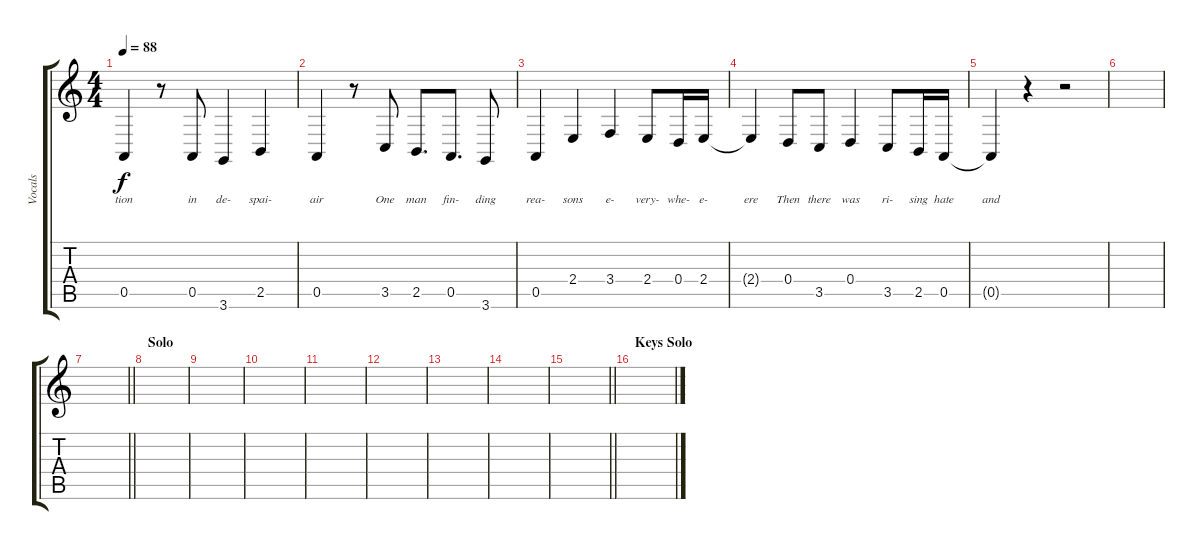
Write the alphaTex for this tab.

\track ("Vocals" "Vocals") {instrument tenorsax}
\staff {score tabs}
\tuning (E4 B3 G3 D3 A2 E2) {hide}
\ts (4 4)
\tempo 88
\clef g2
\ks aminor
0.5{t}.4{lyrics (0 "tion") lyrics (1 "") lyrics (2 "") lyrics (3 "") lyrics (4 "") dy f} r.8 0.5.8{lyrics (0 "in") lyrics (1 "") lyrics (2 "") lyrics (3 "") lyrics (4 "")} 3.6.4{lyrics (0 "de-") lyrics (1 "") lyrics (2 "") lyrics (3 "") lyrics (4 "")} 2.5.4{lyrics (0 "spai-") lyrics (1 "") lyrics (2 "") lyrics (3 "") lyrics (4 "")} |
0.5.4{lyrics (0 "air") lyrics (1 "") lyrics (2 "") lyrics (3 "") lyrics (4 "")} r.8 3.5.8{lyrics (0 "One") lyrics (1 "") lyrics (2 "") lyrics (3 "") lyrics (4 "")} 2.5.8{d lyrics (0 "man") lyrics (1 "") lyrics (2 "") lyrics (3 "") lyrics (4 "")} 0.5.8{d lyrics (0 "fin-") lyrics (1 "") lyrics (2 "") lyrics (3 "") lyrics (4 "")} 3.6.8{lyrics (0 "ding") lyrics (1 "") lyrics (2 "") lyrics (3 "") lyrics (4 "")} |
0.5.4{lyrics (0 "rea-") lyrics (1 "") lyrics (2 "") lyrics (3 "") lyrics (4 "")} 2.4.4{lyrics (0 "sons") lyrics (1 "") lyrics (2 "") lyrics (3 "") lyrics (4 "") beam merge} 3.4.4{lyrics (0 "e-") lyrics (1 "") lyrics (2 "") lyrics (3 "") lyrics (4 "") beam merge} 2.4.8{lyrics (0 "very-") lyrics (1 "") lyrics (2 "") lyrics (3 "") lyrics (4 "") beam merge} 0.4.16{lyrics (0 "whe-") lyrics (1 "") lyrics (2 "") lyrics (3 "") lyrics (4 "")} 2.4.16{lyrics (0 "e-") lyrics (1 "") lyrics (2 "") lyrics (3 "") lyrics (4 "")} |
2.4{t}.4{lyrics (0 "ere") lyrics (1 "") lyrics (2 "") lyrics (3 "") lyrics (4 "") beam merge} 0.4.8{lyrics (0 "Then") lyrics (1 "") lyrics (2 "") lyrics (3 "") lyrics (4 "") beam merge} 3.5.8{lyrics (0 "there") lyrics (1 "") lyrics (2 "") lyrics (3 "") lyrics (4 "")} 0.4.4{lyrics (0 "was") lyrics (1 "") lyrics (2 "") lyrics (3 "") lyrics (4 "") beam merge} 3.5.8{lyrics (0 "ri-") lyrics (1 "") lyrics (2 "") lyrics (3 "") lyrics (4 "")} 2.5.16{lyrics (0 "sing") lyrics (1 "") lyrics (2 "") lyrics (3 "") lyrics (4 "") beam merge} 0.5.16{lyrics (0 "hate") lyrics (1 "") lyrics (2 "") lyrics (3 "") lyrics (4 "")} |
0.5{t}.4{lyrics (0 "and") lyrics (1 "") lyrics (2 "") lyrics (3 "") lyrics (4 "")} r.4{beam merge} r.2 |
|
\barLineRight lightlight
|
\section ("" "Solo")
|
|
|
|
|
|
|
\barLineRight lightlight
|
\section ("" "Keys Solo")
